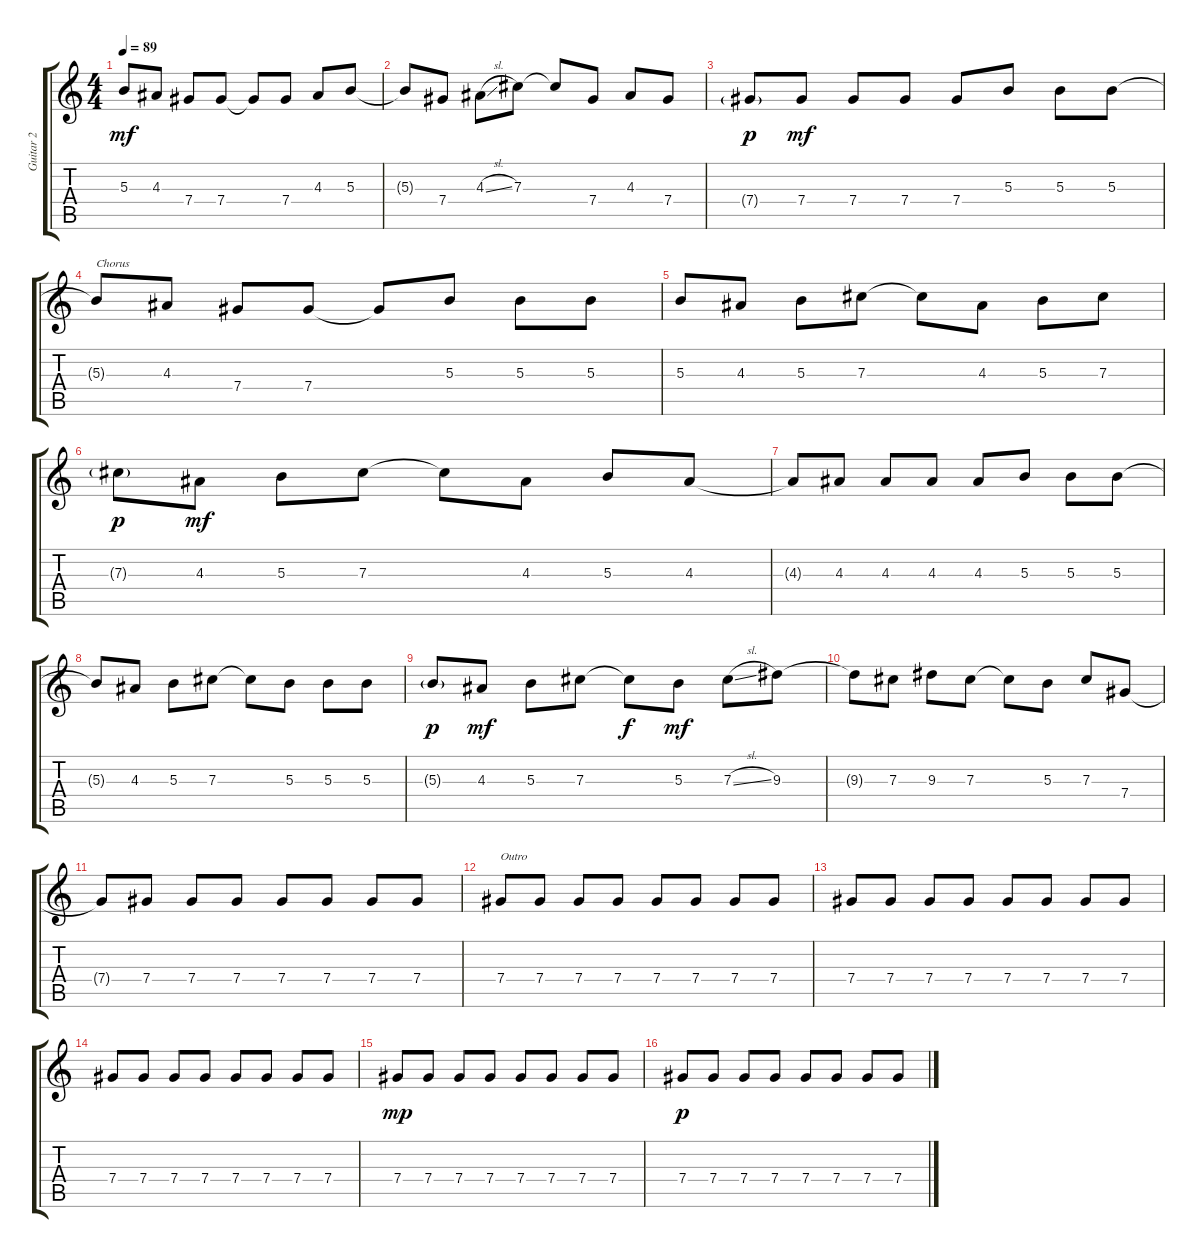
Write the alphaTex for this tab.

\track ("Guitar 2" "Guitar 2") {instrument electricguitarclean}
\staff {score tabs}
\tuning (Eb4 Bb3 Gb3 Db3 Ab2 Db2) {hide}
\ts (4 4)
\tempo 89
\clef g2
\ks c
5.3.8{dy mf} 4.3.8 7.4.8 7.4.8 7.4{t}.8 7.4.8 4.3.8 5.3.8 |
5.3{t}.8 7.4.8 4.3{sl}.8 7.3.8 7.3{t}.8 7.4.8 4.3.8 7.4.8 |
7.4{g}.8{dy p} 7.4.8{dy mf} 7.4.8 7.4.8 7.4.8 5.3.8 5.3.8 5.3.8 |
5.3{t}.8{txt "Chorus"} 4.3.8 7.4.8 7.4.8 7.4{t}.8 5.3.8 5.3.8 5.3.8 |
5.3.8 4.3.8 5.3.8 7.3.8 7.3{t}.8 4.3.8 5.3.8 7.3.8 |
7.3{g}.8{dy p} 4.3.8{dy mf} 5.3.8 7.3.8 7.3{t}.8 4.3.8 5.3.8 4.3.8 |
4.3{t}.8 4.3.8 4.3.8 4.3.8 4.3.8 5.3.8 5.3.8 5.3.8 |
5.3{t}.8 4.3.8 5.3.8 7.3.8 7.3{t}.8 5.3.8 5.3.8 5.3.8 |
5.3{g}.8{dy p} 4.3.8{dy mf} 5.3.8 7.3.8 7.3{t}.8{dy f} 5.3.8{dy mf} 7.3{sl}.8 9.3.8 |
9.3{t}.8 7.3.8 9.3.8 7.3.8 7.3{t}.8 5.3.8 7.3.8 7.4.8 |
7.4{t}.8 7.4.8 7.4.8 7.4.8 7.4.8 7.4.8 7.4.8 7.4.8 |
7.4.8{txt "Outro"} 7.4.8 7.4.8 7.4.8 7.4.8 7.4.8 7.4.8 7.4.8 |
7.4.8 7.4.8 7.4.8 7.4.8 7.4.8 7.4.8 7.4.8 7.4.8 |
7.4.8 7.4.8 7.4.8 7.4.8 7.4.8 7.4.8 7.4.8 7.4.8 |
7.4.8{dy mp} 7.4.8 7.4.8 7.4.8 7.4.8 7.4.8 7.4.8 7.4.8 |
7.4.8{dy p} 7.4.8 7.4.8 7.4.8 7.4.8 7.4.8 7.4.8 7.4.8
